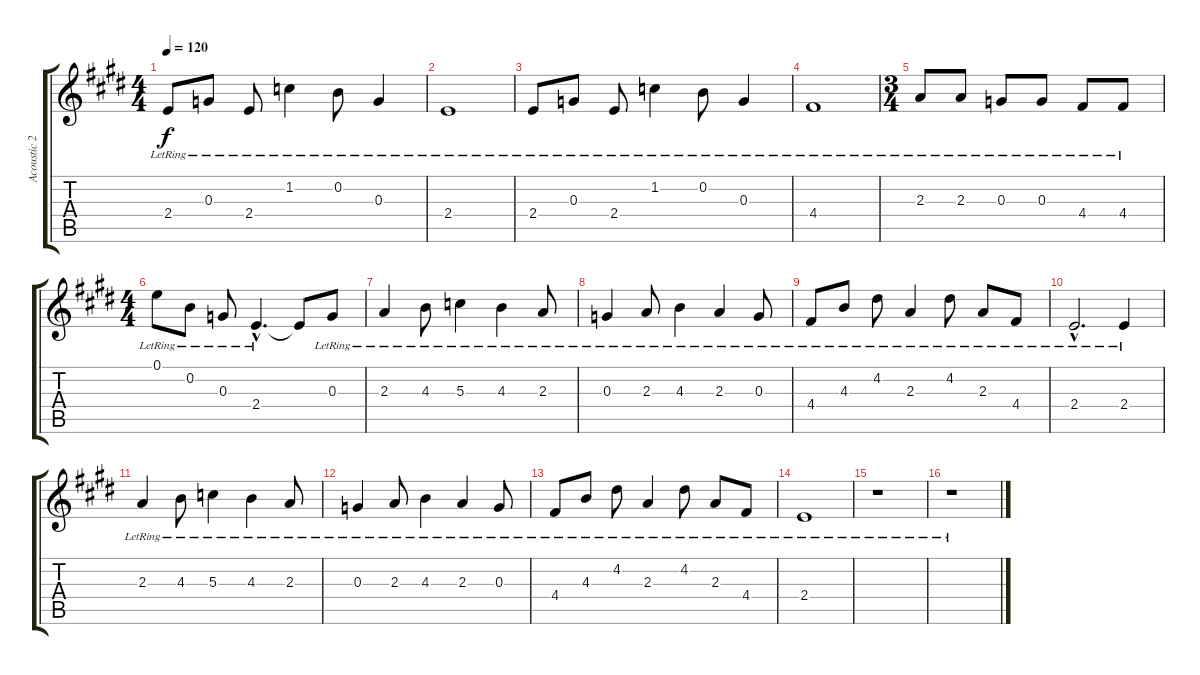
\track ("Acoustic 2" "Acoustic 2") {instrument acousticguitarsteel}
\staff {score tabs}
\tuning (E4 B3 G3 D3 A2 E2) {hide}
\ts (4 4)
\tempo 120
\clef g2
\ks e
2.4{lr}.8{dy f} 0.3{lr}.8 2.4{lr}.8 1.2{lr}.4 0.2{lr}.8 0.3{lr}.4 |
2.4{lr}.1 |
2.4{lr}.8 0.3{lr}.8 2.4{lr}.8 1.2{lr}.4 0.2{lr}.8 0.3{lr}.4 |
4.4{lr}.1 |
\ts (3 4)
2.3{lr}.8 2.3{lr}.8 0.3{lr}.8 0.3{lr}.8 4.4{lr}.8 4.4{lr}.8 |
\ts (4 4)
0.1{lr}.8 0.2{lr}.8 0.3{lr}.8 2.4{hac lr}.4{d} 2.4{t}.8 0.3{lr}.8 |
2.3{lr}.4 4.3{lr}.8 5.3{lr}.4 4.3{lr}.4 2.3{lr}.8 |
0.3{lr}.4 2.3{lr}.8 4.3{lr}.4 2.3{lr}.4 0.3{lr}.8 |
4.4{lr}.8 4.3{lr}.8 4.2{lr}.8 2.3{lr}.4 4.2{lr}.8 2.3{lr}.8 4.4{lr}.8 |
2.4{hac lr}.2{d} 2.4{lr}.4 |
2.3{lr}.4 4.3{lr}.8 5.3{lr}.4 4.3{lr}.4 2.3{lr}.8 |
0.3{lr}.4 2.3{lr}.8 4.3{lr}.4 2.3{lr}.4 0.3{lr}.8 |
4.4{lr}.8 4.3{lr}.8 4.2{lr}.8 2.3{lr}.4 4.2{lr}.8 2.3{lr}.8 4.4{lr}.8 |
2.4{lr}.1 |
r.1 |
r.1
